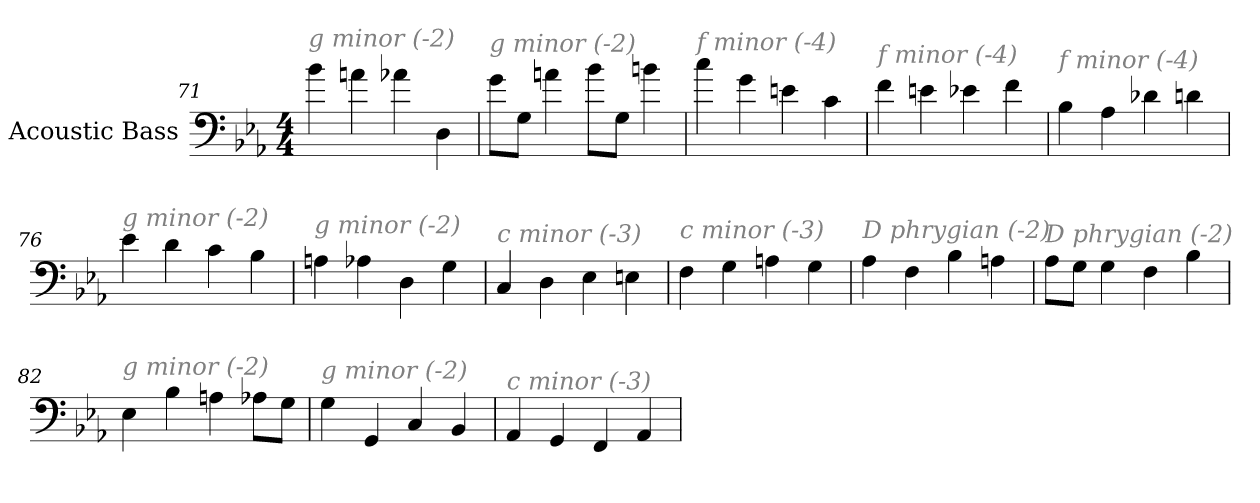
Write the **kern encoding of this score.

**kern
*part1
*staff1
*I"Acoustic Bass
*clefF4
*ITrd7c12
*k[b-e-a-]
*E-:
*M4/4
=71
!LO:TX:i:color=#808080:t=g minor (-2)
4B-
4An
4A-X
4DD
=72
!LO:TX:i:color=#808080:t=g minor (-2)
8GL
8GGJ
4An
8B-L
8GGJ
4Bn
=73
!LO:TX:i:color=#808080:t=f minor (-4)
4c
4G
4En
4C
=74
!LO:TX:i:color=#808080:t=f minor (-4)
4F
4En
4E-X
4F
=75
!LO:TX:i:color=#808080:t=f minor (-4)
4BB-
4AA-
4D-X
4Dn
=76
!LO:TX:i:color=#808080:t=g minor (-2)
4E-
4D
4C
4BB-
=77
!LO:TX:i:color=#808080:t=g minor (-2)
4AAn
4AA-X
4DD
4GG
=78
!LO:TX:i:color=#808080:t=c minor (-3)
4CC
4DD
4EE-
4EEn
=79
!LO:TX:i:color=#808080:t=c minor (-3)
4FF
4GG
4AAn
4GG
=80
!LO:TX:i:color=#808080:t=D phrygian (-2)
4AA-
4FF
4BB-
4AAn
=81
!LO:TX:i:color=#808080:t=D phrygian (-2)
8AA-L
8GGJ
4GG
4FF
4BB-
=82
!LO:TX:i:color=#808080:t=g minor (-2)
4EE-
4BB-
4AAn
8AA-XL
8GGJ
=83
!LO:TX:i:color=#808080:t=g minor (-2)
4GG
4GGG
4CC
4BBB-
=84
!LO:TX:i:color=#808080:t=c minor (-3)
4AAA-
4GGG
4FFF
4AAA-
=
*-
